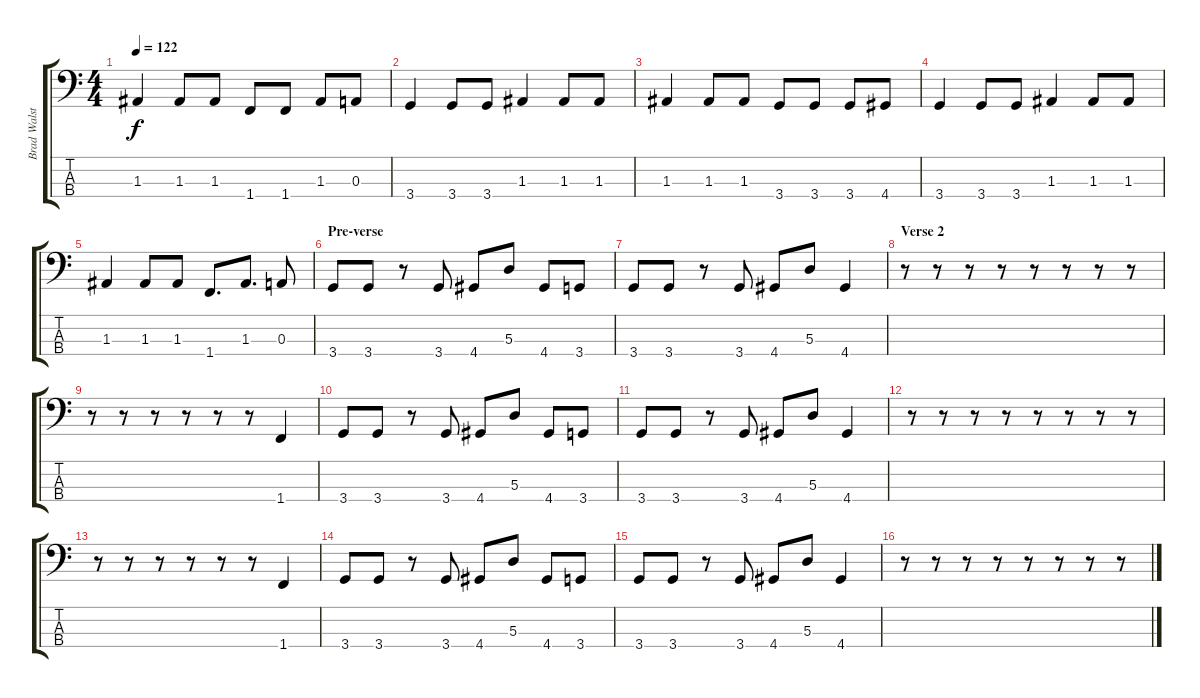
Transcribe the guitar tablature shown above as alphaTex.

\track ("Brad Walst" "Brad Walst") {instrument electricbasspick}
\staff {score tabs}
\tuning (G2 D2 A1 E1) {hide}
\ts (4 4)
\tempo 122
\clef f4
\ks c
1.3.4{dy f} 1.3.8 1.3.8 1.4.8 1.4.8 1.3.8 0.3.8 |
3.4.4 3.4.8 3.4.8 1.3.4 1.3.8 1.3.8 |
1.3.4 1.3.8 1.3.8 3.4.8 3.4.8 3.4.8 4.4.8 |
3.4.4 3.4.8 3.4.8 1.3.4 1.3.8 1.3.8 |
1.3.4 1.3.8 1.3.8 1.4.8{d} 1.3.8{d} 0.3.8 |
\section ("" "Pre-verse")
3.4.8 3.4.8 r.8 3.4.8 4.4.8 5.3.8 4.4.8 3.4.8 |
3.4.8 3.4.8 r.8 3.4.8 4.4.8 5.3.8 4.4.4 |
\section ("" "Verse 2")
r.8 r.8 r.8 r.8 r.8 r.8 r.8 r.8 |
r.8 r.8 r.8 r.8 r.8 r.8 1.4.4 |
3.4.8 3.4.8 r.8 3.4.8 4.4.8 5.3.8 4.4.8 3.4.8 |
3.4.8 3.4.8 r.8 3.4.8 4.4.8 5.3.8 4.4.4 |
r.8 r.8 r.8 r.8 r.8 r.8 r.8 r.8 |
r.8 r.8 r.8 r.8 r.8 r.8 1.4.4 |
3.4.8 3.4.8 r.8 3.4.8 4.4.8 5.3.8 4.4.8 3.4.8 |
3.4.8 3.4.8 r.8 3.4.8 4.4.8 5.3.8 4.4.4 |
r.8 r.8 r.8 r.8 r.8 r.8 r.8 r.8
